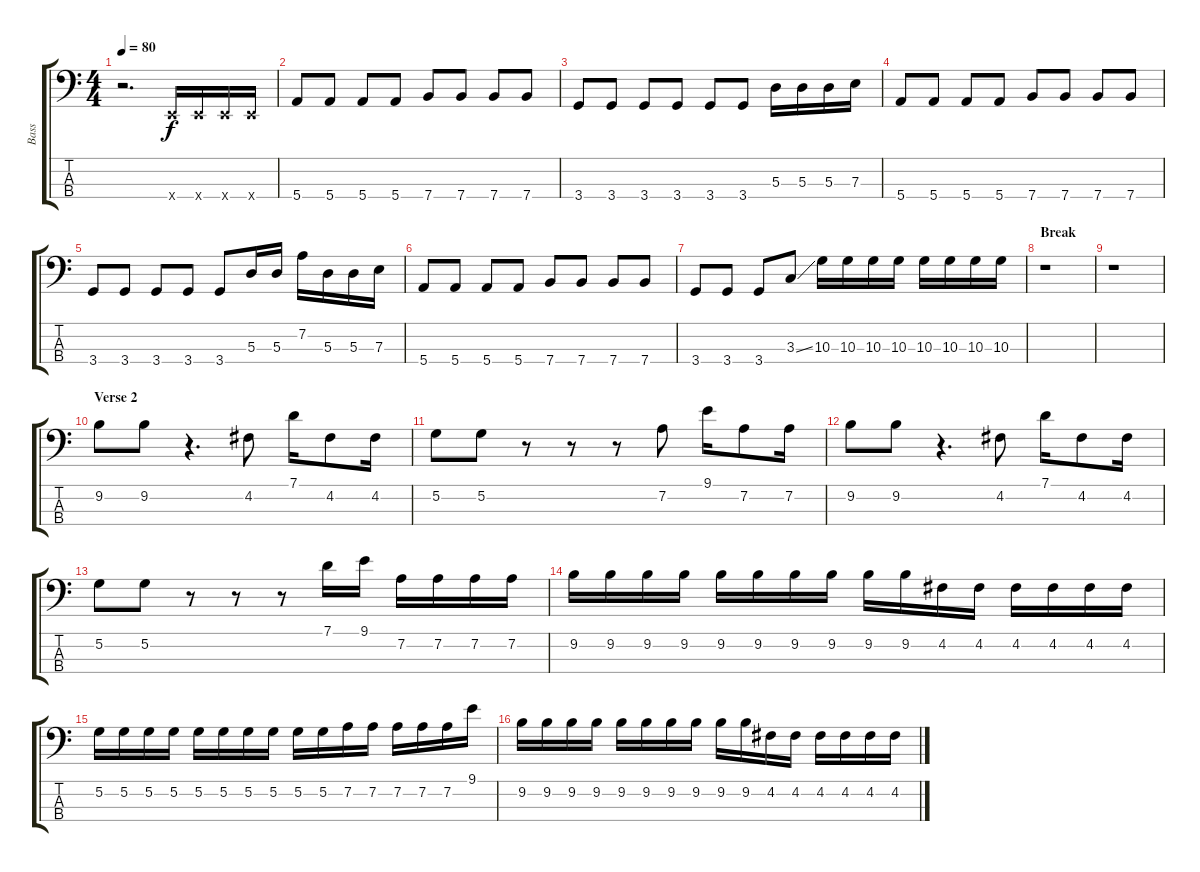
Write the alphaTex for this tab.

\track ("Bass" "Bass") {instrument electricbasspick}
\staff {score tabs}
\tuning (G2 D2 A1 E1) {hide}
\ts (4 4)
\tempo 80
\clef f4
\ks c
r.2{d dy f} 0.4{x}.16 0.4{x}.16 0.4{x}.16 0.4{x}.16 |
5.4.8 5.4.8 5.4.8 5.4.8 7.4.8 7.4.8 7.4.8 7.4.8 |
3.4.8 3.4.8 3.4.8 3.4.8 3.4.8 3.4.8 5.3.16 5.3.16 5.3.16 7.3.16 |
5.4.8 5.4.8 5.4.8 5.4.8 7.4.8 7.4.8 7.4.8 7.4.8 |
3.4.8 3.4.8 3.4.8 3.4.8 3.4.8 5.3.16 5.3.16 7.2.16 5.3.16 5.3.16 7.3.16 |
5.4.8 5.4.8 5.4.8 5.4.8 7.4.8 7.4.8 7.4.8 7.4.8 |
3.4.8 3.4.8 3.4.8 3.3{ss}.8 10.3.16 10.3.16 10.3.16 10.3.16 10.3.16 10.3.16 10.3.16 10.3.16 |
\section ("" "Break")
r.1 |
r.1 |
\section ("" "Verse 2")
9.2.8 9.2.8 r.4{d} 4.2.8 7.1.16 4.2.8 4.2.16 |
5.2.8 5.2.8 r.8 r.8 r.8 7.2.8 9.1.16 7.2.8 7.2.16 |
9.2.8 9.2.8 r.4{d} 4.2.8 7.1.16 4.2.8 4.2.16 |
5.2.8 5.2.8 r.8 r.8 r.8 7.1.16 9.1.16 7.2.16 7.2.16 7.2.16 7.2.16 |
9.2.16 9.2.16 9.2.16 9.2.16 9.2.16 9.2.16 9.2.16 9.2.16 9.2.16 9.2.16 4.2.16 4.2.16 4.2.16 4.2.16 4.2.16 4.2.16 |
5.2.16 5.2.16 5.2.16 5.2.16 5.2.16 5.2.16 5.2.16 5.2.16 5.2.16 5.2.16 7.2.16 7.2.16 7.2.16 7.2.16 7.2.16 9.1.16 |
9.2.16 9.2.16 9.2.16 9.2.16 9.2.16 9.2.16 9.2.16 9.2.16 9.2.16 9.2.16 4.2.16 4.2.16 4.2.16 4.2.16 4.2.16 4.2.16
